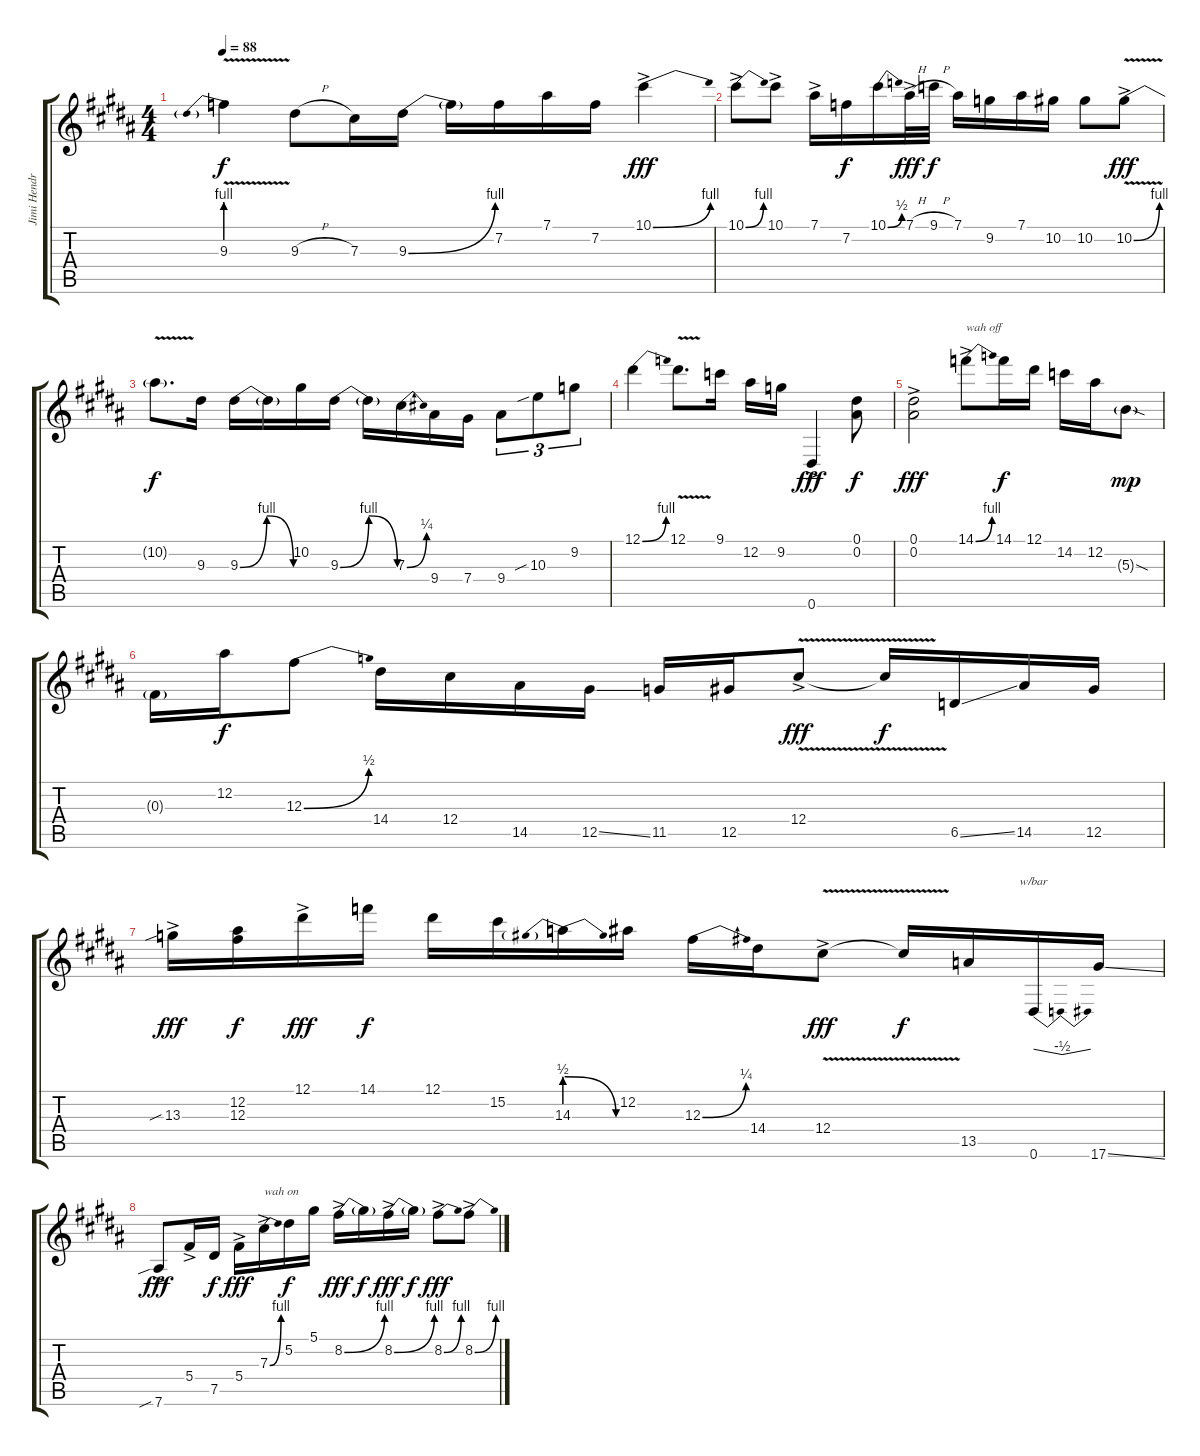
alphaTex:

\track ("Jimi Hendrix" "Jimi Hendr") {instrument overdrivenguitar}
\staff {score tabs}
\tuning (Eb4 Bb3 Gb3 Db3 Ab2 Eb2) {hide}
\ts (4 4)
\tempo 88
\clef g2
\ks b
9.3{be (prebend 0 4 60 4) v}.4{dy f} 9.3{h}.8 7.3.16 9.3{be (bend 0 0 60 4)}.16 9.3{t}.16 7.2.16 7.1.16 7.2.16 10.1{be (bend 0 0 60 4) ac}.4{dy fff} |
10.1{be (bend 0 0 60 4) ac}.8 10.1{ac}.8 7.1{ac}.16 7.2.16{dy f} 10.1{be (bend 0 0 60 2)}.16 7.1{h ac}.32{dy fff} 9.1{h}.32{dy f} 7.1.16 9.2.16 7.1.16 10.2.16 10.2.8 10.2{be (bend 0 0 60 4) v ac}.8{dy fff} |
10.2{t}.8{d dy f} 9.3.16 9.3{be (bendrelease 0 0 15 4 30 4 60 0)}.16 9.3{t}.16 10.2.16 9.3{be (bendrelease 0 0 15 4 30 4 60 0)}.16 9.3{t}.16 7.3{be (bend 0 0 60 1)}.16 9.4.16 7.4.16 9.4.8{tu (3 2)} 10.3{sib}.8{tu (3 2)} 9.2.8{tu (3 2)} |
12.1{be (bend 0 0 60 4)}.4 12.1{v}.8{d} 9.1.16 12.2.16 9.2.16 0.6{ac}.4{dy fff} (0.1 0.2).8{dy f} |
(0.1{ac} 0.2{ac}).2{dy fff} 14.1{be (bend 0 0 60 4) ac}.8{txt "wah off"} 14.1.16{dy f} 12.1.16 14.2.16 12.2.16 5.3{sod g}.8{dy mp} |
0.3{g}.16 12.2.16{dy f} 12.3{be (bend 0 0 60 2)}.8 14.4.16 12.4.16 14.5.16 12.5{ss}.16 11.5.16 12.5.16 12.4{v ac}.8{dy fff} 12.4{t}.16{dy f} 6.5{ss}.16 14.5.16 12.5.16 |
13.3{sib ac}.16{dy fff} (12.2 12.3).16{dy f} 12.1{ac}.16{dy fff} 14.1.16{dy f} 12.1.16 15.2.16 14.3{be (prebendrelease 0 2 60 0)}.16 12.2.16 12.3{be (bend 0 0 60 1)}.16 14.4.16 12.4{v ac}.8{dy fff} 12.4{t}.16{dy f} 13.5.16 0.6.16{tbe (dip default 0 0 30 -2 60 0)} 17.6{ss}.16 |
7.6{sib ac}.8{dy fff} 5.4{ac}.16 7.5.16{dy f} 5.4{ac}.16{dy fff} 7.3{be (bend 0 0 60 4) ac}.16{txt "wah on"} 5.2.16{dy f} 5.1.16 8.2{be (bend 0 0 60 4) ac}.16{dy fff} 8.2{t}.16{dy f} 8.2{be (bend 0 0 60 4) ac}.16{dy fff} 8.2{t}.16{dy f} 8.2{be (bend 0 0 60 4) ac}.8{dy fff} 8.2{be (bend 0 0 60 4) ac}.8
